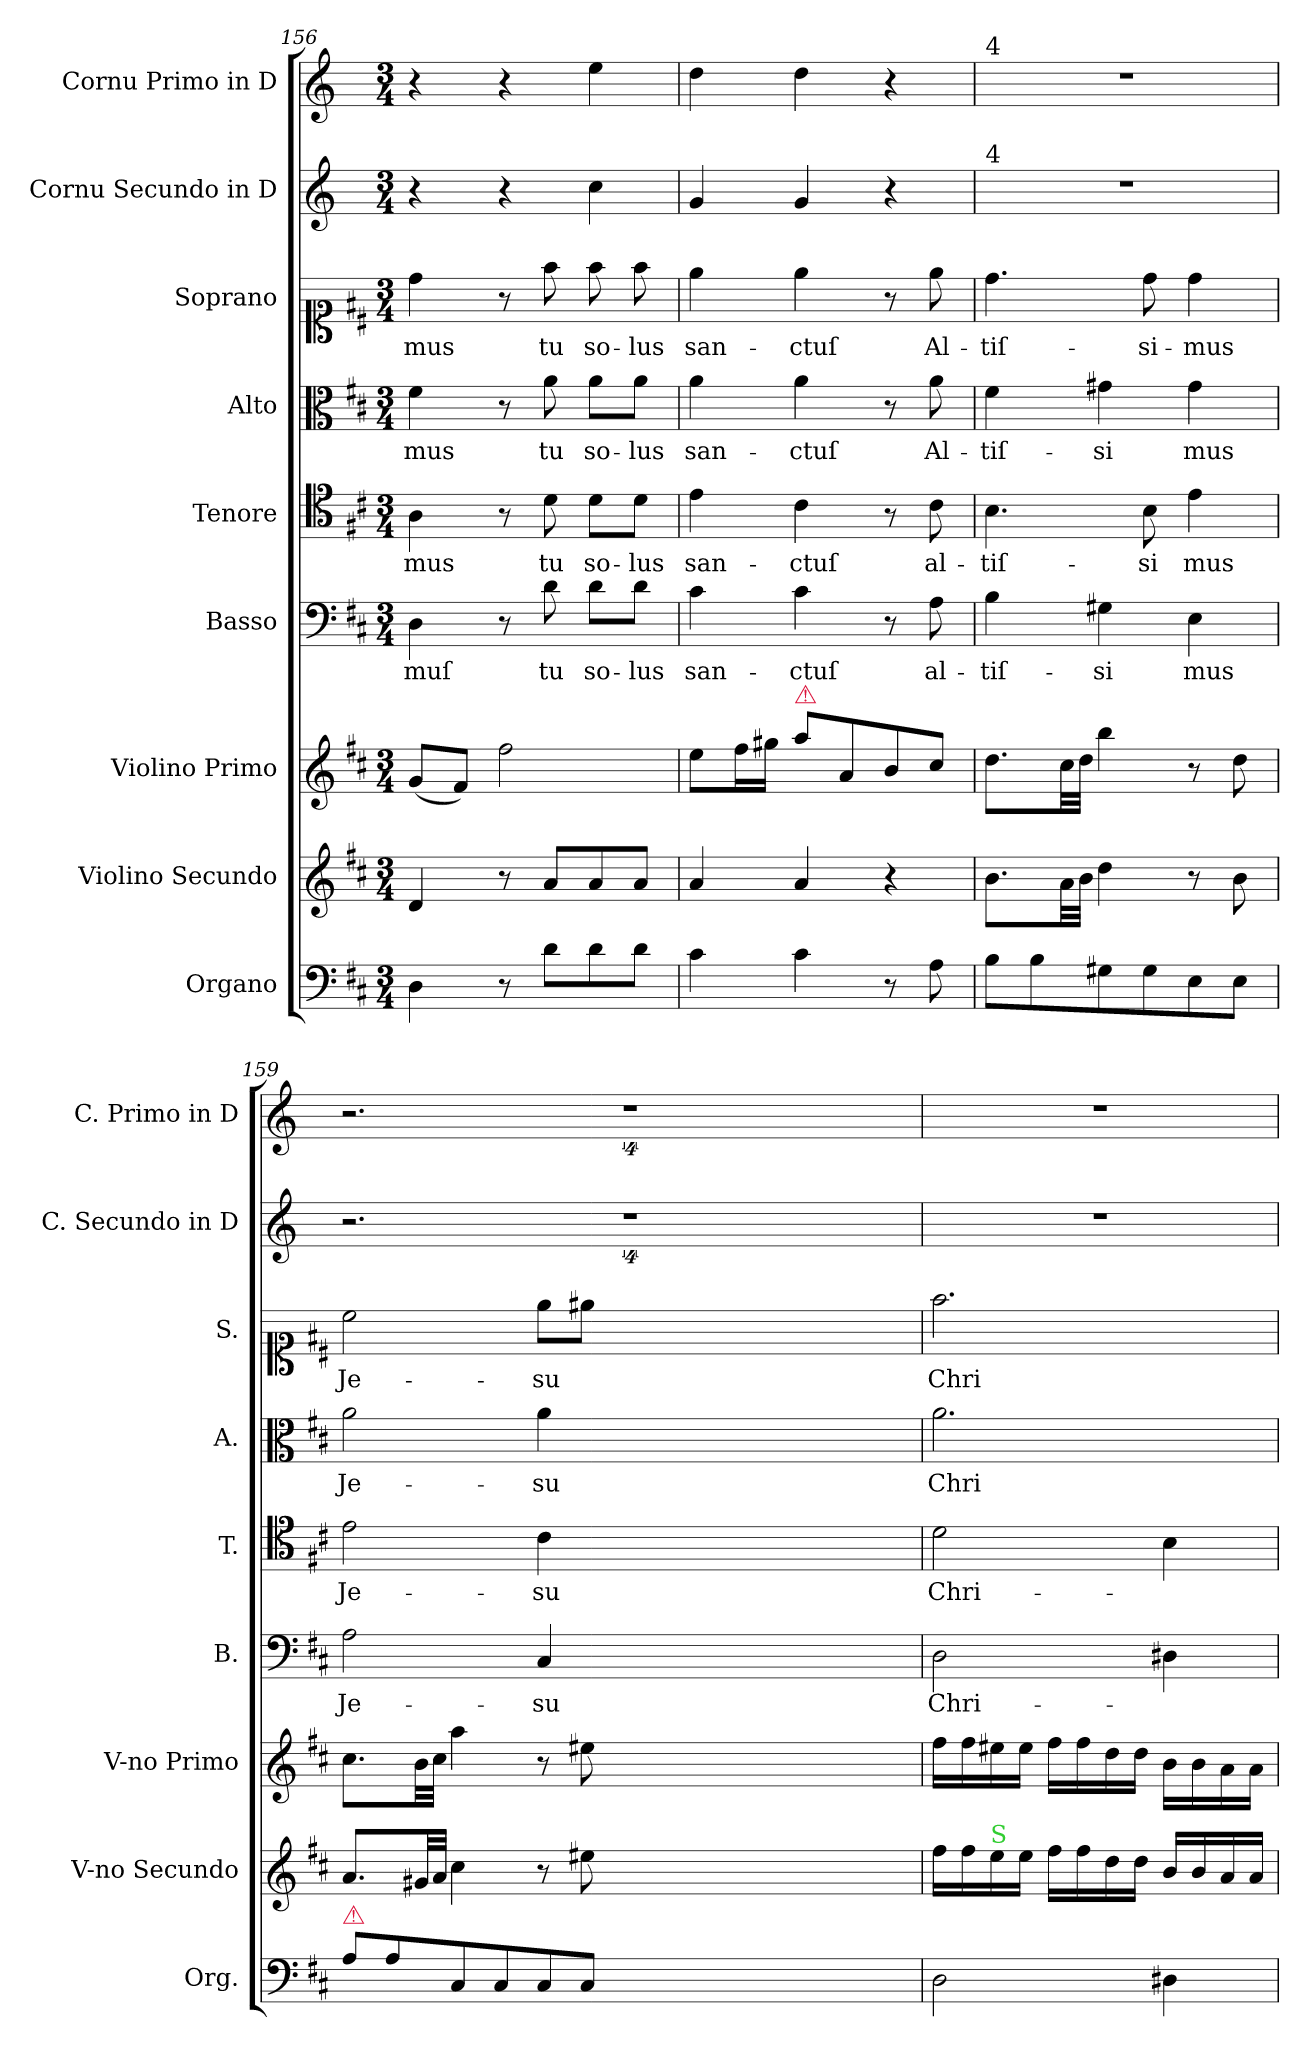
**kern	**kern	**kern	**kern	**text	**kern	**text	**kern	**text	**kern	**text	**kern	**kern
*part9	*part8	*part7	*part6	*part6	*part5	*part5	*part4	*part4	*part3	*part3	*part2	*part1
*staff9	*staff8	*staff7	*staff6	*staff6	*staff5	*staff5	*staff4	*staff4	*staff3	*staff3	*staff2	*staff1
*I"Organo	*I"Violino Secundo	*I"Violino Primo	*I"Basso	*	*I"Tenore	*	*I"Alto	*	*I"Soprano	*	*I"Cornu Secundo in D	*I"Cornu Primo in D
*I'Org.	*I'V-no Secundo	*I'V-no Primo	*I'B.	*	*I'T.	*	*I'A.	*	*I'S.	*	*I'C. Secundo in D	*I'C. Primo in D
*clefF4	*clefG2	*clefG2	*clefF4	*	*clefC4	*	*clefC3	*	*clefC1	*	*clefG2	*clefG2
*	*	*	*	*	*	*	*	*	*	*	*ITrd6c10	*ITrd6c10
*k[f#c#]	*k[f#c#]	*k[f#c#]	*k[f#c#]	*	*k[f#c#]	*	*k[f#c#]	*	*k[f#c#]	*	*k[f#c#]	*k[f#c#]
*M3/4	*M3/4	*M3/4	*M3/4	*	*M3/4	*	*M3/4	*	*M3/4	*	*M3/4	*M3/4
=156	=156	=156	=156	=156	=156	=156	=156	=156	=156	=156	=156	=156
4D\	4d/	(8g/L	4D\	-muſ	4A\	-mus	4f#\	-mus	4dd\	-mus	4r	4r
.	.	8f#/J)	.	.	.	.	.	.	.	.	.	.
8r	8r	2ff#\	8r	.	8r	.	8r	.	8r	.	4r	4r
8d\L	8a/L	.	8d\	tu	8d\	tu	8a\	tu	8ff#\	tu	.	.
8d\	8a/	.	8d\L	so-	8d\L	so-	8a\L	so-	8ff#\	so-	4d\	4f#\
8d\J	8a/J	.	8d\J	-lus	8d\J	-lus	8a\J	-lus	8ff#\	-lus	.	.
=157	=157	=157	=157	=157	=157	=157	=157	=157	=157	=157	=157	=157
4c#\	4a/	8ee\L	4c#\	san-	4e\	san-	4a\	san-	4ee\	san-	4A/	4e\
.	.	16ff#\L	.	.	.	.	.	.	.	.	.	.
.	.	16gg#X\JJ	.	.	.	.	.	.	.	.	.	.
!	!	!LO:TX:a:color=crimson:t=⚠	!	!	!	!	!	!	!	!	!	!
4c#\	4a/	8aa\L	4c#\	-ctuſ	4c#\	-ctuſ	4a\	-ctuſ	4ee\	-ctuſ	4A/	4e\
.	.	8a/	.	.	.	.	.	.	.	.	.	.
8r	4r	8b/	8r	.	8r	.	8r	.	8r	.	4r	4r
8A\	.	8cc#/J	8A\	al-	8c#\	al-	8a\	Al-	8ee\	Al-	.	.
=158	=158	=158	=158	=158	=158	=158	=158	=158	=158	=158	=158	=158
!	!	!	!	!	!	!	!	!	!	!	!	!LO:TX:a:t=4
!	!	!	!	!	!	!	!	!	!	!	!LO:TX:a:t=4	!
8B\L	8.b\L	8.dd\L	4B\	-tiſ-	4.B\	-tiſ-	4f#\	-tiſ-	4.dd\	-tiſ-	2.r	2.r
8B\	.	.	.	.	.	.	.	.	.	.	.	.
.	32a\LL	32cc#\LL	.	.	.	.	.	.	.	.	.	.
.	32b\JJJ	32dd\JJJ	.	.	.	.	.	.	.	.	.	.
8G#X\	4dd\	4bb\	4G#X\	-si	.	.	4g#X\	-si	.	.	.	.
8G#\	.	.	.	.	8B\	-si	.	.	8dd\	-si-	.	.
8E\	8r	8r	4E\	-mus	4e\	-mus	4g#\	-mus	4dd\	-mus	.	.
8E\J	8b\	8dd\	.	.	.	.	.	.	.	.	.	.
=159	=159	=159	=159	=159	=159	=159	=159	=159	=159	=159	=159	=159
!LO:TX:a:color=crimson:t=⚠	!	!	!	!	!	!	!	!	!	!	!	!
8A\L	8.a/L	8.cc#\L	2A\	Je-	2e\	Je-	2a\	Je-	2cc#\	Je-	2.r	2.r
8A\	.	.	.	.	.	.	.	.	.	.	.	.
.	32g#X/LL	32b\LL	.	.	.	.	.	.	.	.	.	.
.	32a/JJJ	32cc#\JJJ	.	.	.	.	.	.	.	.	.	.
8C#/	4cc#\	4aa\	.	.	.	.	.	.	.	.	.	.
8C#/	.	.	.	.	.	.	.	.	.	.	.	.
8C#/	8r	8r	4C#/	-su	4c#\	-su	4a\	-su	8ee\L	-su	.	.
8C#/J	8ee#X\	8ee#X\	.	.	.	.	.	.	8ee#X\J	.	.	.
0ryy	0ryy	0ryy	0ryy	.	0ryy	.	0ryy	.	0ryy	.	4%9r	4%9r
4ryy	4ryy	4ryy	4ryy	.	4ryy	.	4ryy	.	4ryy	.	.	.
=160	=160	=160	=160	=160	=160	=160	=160	=160	=160	=160	=160	=160
2D\	16ff#\LL	16ff#\LL	2D\	Chri-	2d\	Chri-	2.a\	Chri-	2.ff#\	Chri-	2.r	2.r
.	16ff#\	16ff#\	.	.	.	.	.	.	.	.	.	.
!	!LO:TX:a:color=limegreen:t=S	!	!	!	!	!	!	!	!	!	!	!
.	16ee\	16ee#X\	.	.	.	.	.	.	.	.	.	.
.	16ee\JJ	16ee#\JJ	.	.	.	.	.	.	.	.	.	.
.	16ff#\LL	16ff#\LL	.	.	.	.	.	.	.	.	.	.
.	16ff#\	16ff#\	.	.	.	.	.	.	.	.	.	.
.	16dd\	16dd\	.	.	.	.	.	.	.	.	.	.
.	16dd\JJ	16dd\JJ	.	.	.	.	.	.	.	.	.	.
4D#X\	16b\LL	16b\LL	4D#X\	.	4B\	.	.	.	.	.	.	.
.	16b\	16b\	.	.	.	.	.	.	.	.	.	.
.	16a/	16a\	.	.	.	.	.	.	.	.	.	.
.	16a/JJ	16a\JJ	.	.	.	.	.	.	.	.	.	.
=	=	=	=	=	=	=	=	=	=	=	=	=
*-	*-	*-	*-	*-	*-	*-	*-	*-	*-	*-	*-	*-
